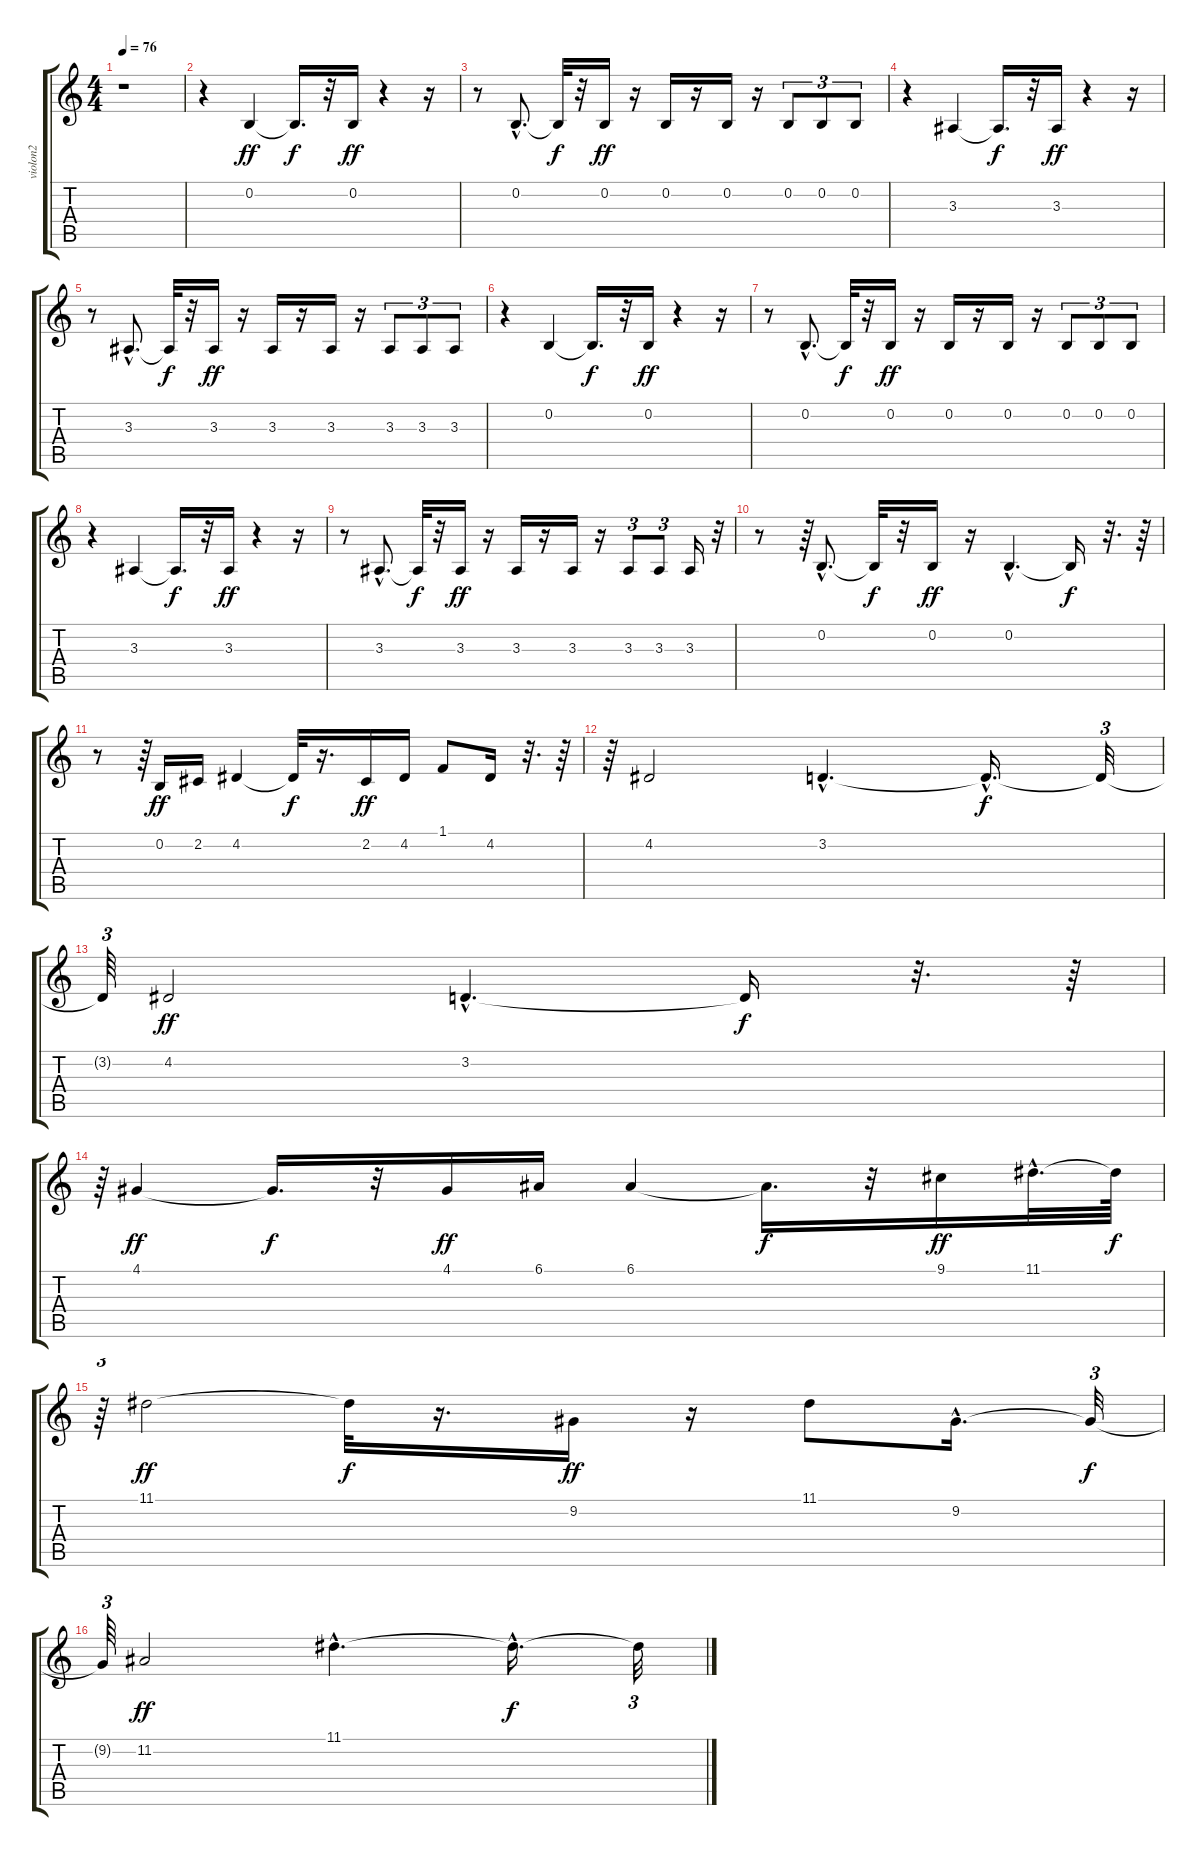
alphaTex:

\track ("violon2" "violon2") {instrument stringensemble1}
\staff {score tabs}
\tuning (E4 B3 G3 D3 A2 E2) {hide}
\ts (4 4)
\tempo 76
\clef g2
\ks c
r.1{dy ff} |
r.4 0.2.4 0.2{t}.16{d dy f} r.32 0.2.16{dy ff} r.4 r.16 |
r.8 0.2{hac}.8{d} 0.2{t}.32{dy f} r.32 0.2.16{dy ff} r.16 0.2.16 r.16 0.2.16 r.16 0.2.8{tu (3 2)} 0.2.8{tu (3 2)} 0.2.8{tu (3 2)} |
r.4 3.3.4 3.3{t}.16{d dy f} r.32 3.3.16{dy ff} r.4 r.16 |
r.8 3.3{hac}.8{d} 3.3{t}.32{dy f} r.32 3.3.16{dy ff} r.16 3.3.16 r.16 3.3.16 r.16 3.3.8{tu (3 2)} 3.3.8{tu (3 2)} 3.3.8{tu (3 2)} |
r.4 0.2.4 0.2{t}.16{d dy f} r.32 0.2.16{dy ff} r.4 r.16 |
r.8 0.2{hac}.8{d} 0.2{t}.32{dy f} r.32 0.2.16{dy ff} r.16 0.2.16 r.16 0.2.16 r.16 0.2.8{tu (3 2)} 0.2.8{tu (3 2)} 0.2.8{tu (3 2)} |
r.4 3.3.4 3.3{t}.16{d dy f} r.32 3.3.16{dy ff} r.4 r.16 |
r.8 3.3{hac}.8{d} 3.3{t}.32{dy f} r.32 3.3.16{dy ff} r.16 3.3.16 r.16 3.3.16 r.16 3.3.8{tu (3 2)} 3.3.8{tu (3 2)} 3.3.16 r.32{tu (3 2)} |
r.8 r.64{tu (3 2)} 0.2{hac}.8{d} 0.2{t}.32{dy f} r.32 0.2.16{dy ff} r.16 0.2{hac}.4{d} 0.2{t}.16{dy f} r.32{d} r.64 |
r.8 r.64{tu (3 2)} 0.2.16{dy ff} 2.2.16 4.2.4 4.2{t}.32{dy f} r.16{d} 2.2.16{dy ff} 4.2.16 1.1.8 4.2.16 r.32{d} r.64 |
r.64{tu (3 2)} 4.2.2 3.2{hac}.4{d} 3.2{hac t}.16{d dy f} 3.2{t}.32{tu (3 2)} |
3.2{t}.64{tu (3 2)} 4.2.2{dy ff} 3.2{hac}.4{d} 3.2{t}.16{dy f} r.32{d} r.64 |
r.64{tu (3 2)} 4.1.4{dy ff} 4.1{t}.16{d dy f} r.32 4.1.16{dy ff} 6.1.16 6.1.4 6.1{t}.16{d dy f} r.32 9.1.16{dy ff} 11.1{hac}.32{d} 11.1{t}.64{dy f} |
r.64{tu (3 2)} 11.1.2{dy ff} 11.1{t}.32{dy f} r.16{d} 9.2.16{dy ff} r.16 11.1.8 9.2{hac}.16{d} 9.2{t}.32{tu (3 2) dy f} |
9.2{t}.64{tu (3 2)} 11.2.2{dy ff} 11.1{hac}.4{d} 11.1{hac t}.16{d dy f} 11.1{t}.32{tu (3 2)}
